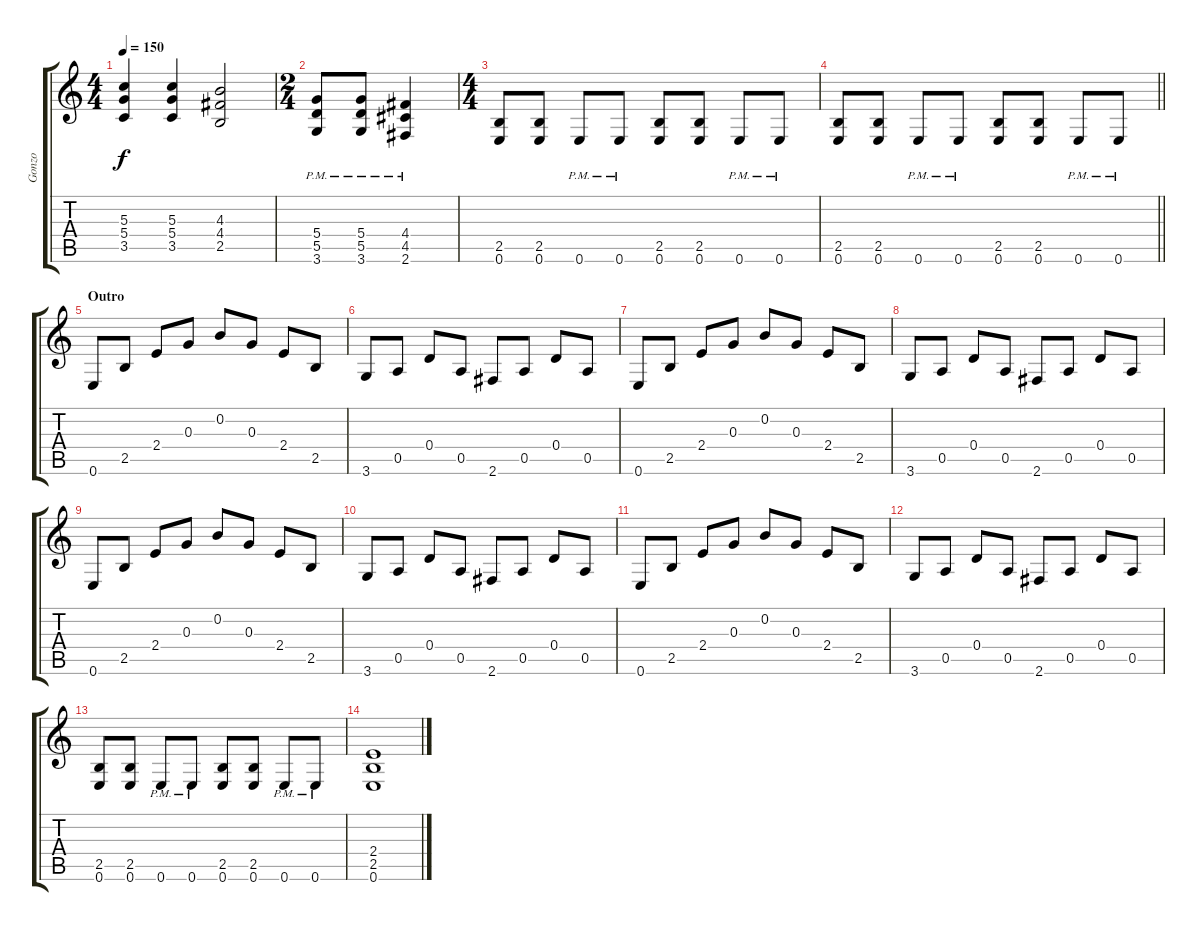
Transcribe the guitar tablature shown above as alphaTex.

\track ("Gonzo" "Gonzo") {instrument overdrivenguitar}
\staff {score tabs}
\tuning (E4 B3 G3 D3 A2 E2) {hide}
\ts (4 4)
\tempo 150
\clef g2
\ks c
(5.3 5.4 3.5).4{dy f} (5.3 5.4 3.5).4 (4.3 4.4 2.5).2 |
\ts (2 4)
(5.4{pm} 5.5{pm} 3.6{pm}).8 (5.4{pm} 5.5{pm} 3.6{pm}).8 (4.4{pm} 4.5{pm} 2.6{pm}).4 |
\ts (4 4)
(2.5 0.6).8 (2.5 0.6).8 0.6{pm}.8 0.6{pm}.8 (2.5 0.6).8 (2.5 0.6).8 0.6{pm}.8 0.6{pm}.8 |
\barLineRight lightlight
(2.5 0.6).8 (2.5 0.6).8 0.6{pm}.8 0.6{pm}.8 (2.5 0.6).8 (2.5 0.6).8 0.6{pm}.8 0.6{pm}.8 |
\section ("" "Outro")
0.6.8{instrument electricguitarclean} 2.5.8 2.4.8 0.3.8 0.2.8 0.3.8 2.4.8 2.5.8 |
3.6.8 0.5.8 0.4.8 0.5.8 2.6.8 0.5.8 0.4.8 0.5.8 |
0.6.8 2.5.8 2.4.8 0.3.8 0.2.8 0.3.8 2.4.8 2.5.8 |
3.6.8 0.5.8 0.4.8 0.5.8 2.6.8 0.5.8 0.4.8 0.5.8 |
0.6.8 2.5.8 2.4.8 0.3.8 0.2.8 0.3.8 2.4.8 2.5.8 |
3.6.8 0.5.8 0.4.8 0.5.8 2.6.8 0.5.8 0.4.8 0.5.8 |
0.6.8 2.5.8 2.4.8 0.3.8 0.2.8 0.3.8 2.4.8 2.5.8 |
3.6.8 0.5.8 0.4.8 0.5.8 2.6.8 0.5.8 0.4.8 0.5.8 |
(2.5 0.6).8{instrument overdrivenguitar} (2.5 0.6).8 0.6{pm}.8 0.6{pm}.8 (2.5 0.6).8 (2.5 0.6).8 0.6{pm}.8 0.6{pm}.8 |
(2.4 2.5 0.6).1
